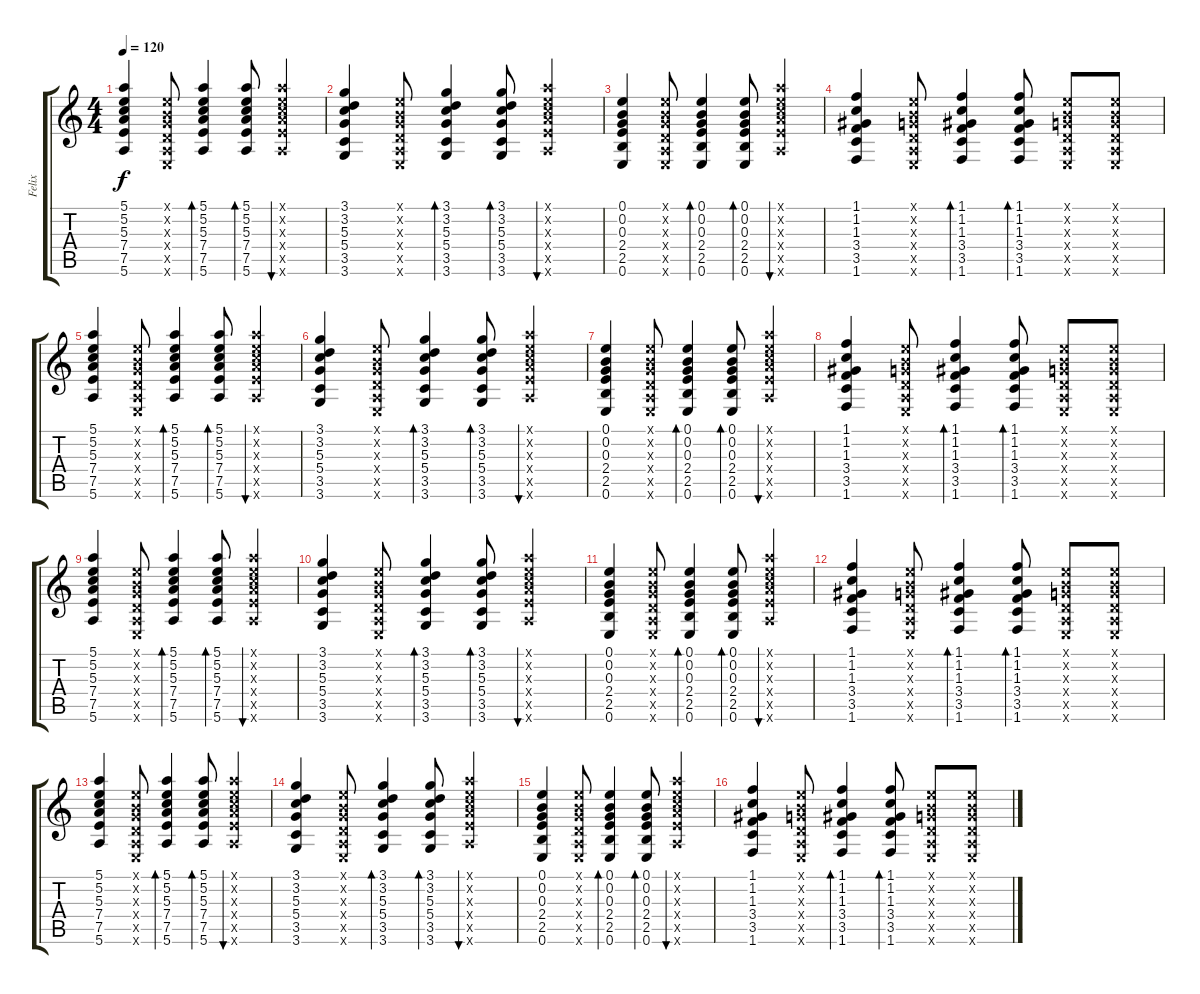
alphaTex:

\track ("Felix " "Felix ") {instrument acousticguitarnylon}
\staff {score tabs}
\tuning (E4 B3 G3 D3 A2 E2) {hide}
\ts (4 4)
\tempo 120
\clef g2
\ks c
(5.1 5.2 5.3 7.4 7.5 5.6).4{dy f} (0.1{x} 0.2{x} 0.3{x} 0.4{x} 0.5{x} 0.6{x}).8 (5.1 5.2 5.3 7.4 7.5 5.6).4{bd 60} (5.1 5.2 5.3 7.4 7.5 5.6).8{bd 60} (5.1{x} 5.2{x} 5.3{x} 7.4{x} 7.5{x} 5.6{x}).4{bu 60} |
(3.1 3.2 5.3 5.4 3.5 3.6).4 (0.1{x} 0.2{x} 0.3{x} 0.4{x} 0.5{x} 0.6{x}).8 (3.1 3.2 5.3 5.4 3.5 3.6).4{bd 60} (3.1 3.2 5.3 5.4 3.5 3.6).8{bd 60} (5.1{x} 5.2{x} 5.3{x} 7.4{x} 7.5{x} 5.6{x}).4{bu 60} |
(0.1 0.2 0.3 2.4 2.5 0.6).4 (0.1{x} 0.2{x} 0.3{x} 0.4{x} 0.5{x} 0.6{x}).8 (0.1 0.2 0.3 2.4 2.5 0.6).4{bd 60} (0.1 0.2 0.3 2.4 2.5 0.6).8{bd 60} (5.1{x} 5.2{x} 5.3{x} 7.4{x} 7.5{x} 5.6{x}).4{bu 60} |
(1.1 1.2 1.3 3.4 3.5 1.6).4 (0.1{x} 0.2{x} 0.3{x} 0.4{x} 0.5{x} 0.6{x}).8 (1.1 1.2 1.3 3.4 3.5 1.6).4{bd 60} (1.1 1.2 1.3 3.4 3.5 1.6).8{bd 60} (0.1{x} 0.2{x} 0.3{x} 0.4{x} 0.5{x} 0.6{x}).8 (0.1{x} 0.2{x} 0.3{x} 0.4{x} 0.5{x} 0.6{x}).8 |
(5.1 5.2 5.3 7.4 7.5 5.6).4 (0.1{x} 0.2{x} 0.3{x} 0.4{x} 0.5{x} 0.6{x}).8 (5.1 5.2 5.3 7.4 7.5 5.6).4{bd 60} (5.1 5.2 5.3 7.4 7.5 5.6).8{bd 60} (5.1{x} 5.2{x} 5.3{x} 7.4{x} 7.5{x} 5.6{x}).4{bu 60} |
(3.1 3.2 5.3 5.4 3.5 3.6).4 (0.1{x} 0.2{x} 0.3{x} 0.4{x} 0.5{x} 0.6{x}).8 (3.1 3.2 5.3 5.4 3.5 3.6).4{bd 60} (3.1 3.2 5.3 5.4 3.5 3.6).8{bd 60} (5.1{x} 5.2{x} 5.3{x} 7.4{x} 7.5{x} 5.6{x}).4{bu 60} |
(0.1 0.2 0.3 2.4 2.5 0.6).4 (0.1{x} 0.2{x} 0.3{x} 0.4{x} 0.5{x} 0.6{x}).8 (0.1 0.2 0.3 2.4 2.5 0.6).4{bd 60} (0.1 0.2 0.3 2.4 2.5 0.6).8{bd 60} (5.1{x} 5.2{x} 5.3{x} 7.4{x} 7.5{x} 5.6{x}).4{bu 60} |
(1.1 1.2 1.3 3.4 3.5 1.6).4 (0.1{x} 0.2{x} 0.3{x} 0.4{x} 0.5{x} 0.6{x}).8 (1.1 1.2 1.3 3.4 3.5 1.6).4{bd 60} (1.1 1.2 1.3 3.4 3.5 1.6).8{bd 60} (0.1{x} 0.2{x} 0.3{x} 0.4{x} 0.5{x} 0.6{x}).8 (0.1{x} 0.2{x} 0.3{x} 0.4{x} 0.5{x} 0.6{x}).8 |
(5.1 5.2 5.3 7.4 7.5 5.6).4 (0.1{x} 0.2{x} 0.3{x} 0.4{x} 0.5{x} 0.6{x}).8 (5.1 5.2 5.3 7.4 7.5 5.6).4{bd 60} (5.1 5.2 5.3 7.4 7.5 5.6).8{bd 60} (5.1{x} 5.2{x} 5.3{x} 7.4{x} 7.5{x} 5.6{x}).4{bu 60} |
(3.1 3.2 5.3 5.4 3.5 3.6).4 (0.1{x} 0.2{x} 0.3{x} 0.4{x} 0.5{x} 0.6{x}).8 (3.1 3.2 5.3 5.4 3.5 3.6).4{bd 60} (3.1 3.2 5.3 5.4 3.5 3.6).8{bd 60} (5.1{x} 5.2{x} 5.3{x} 7.4{x} 7.5{x} 5.6{x}).4{bu 60} |
(0.1 0.2 0.3 2.4 2.5 0.6).4 (0.1{x} 0.2{x} 0.3{x} 0.4{x} 0.5{x} 0.6{x}).8 (0.1 0.2 0.3 2.4 2.5 0.6).4{bd 60} (0.1 0.2 0.3 2.4 2.5 0.6).8{bd 60} (5.1{x} 5.2{x} 5.3{x} 7.4{x} 7.5{x} 5.6{x}).4{bu 60} |
(1.1 1.2 1.3 3.4 3.5 1.6).4 (0.1{x} 0.2{x} 0.3{x} 0.4{x} 0.5{x} 0.6{x}).8 (1.1 1.2 1.3 3.4 3.5 1.6).4{bd 60} (1.1 1.2 1.3 3.4 3.5 1.6).8{bd 60} (0.1{x} 0.2{x} 0.3{x} 0.4{x} 0.5{x} 0.6{x}).8 (0.1{x} 0.2{x} 0.3{x} 0.4{x} 0.5{x} 0.6{x}).8 |
(5.1 5.2 5.3 7.4 7.5 5.6).4 (0.1{x} 0.2{x} 0.3{x} 0.4{x} 0.5{x} 0.6{x}).8 (5.1 5.2 5.3 7.4 7.5 5.6).4{bd 60} (5.1 5.2 5.3 7.4 7.5 5.6).8{bd 60} (5.1{x} 5.2{x} 5.3{x} 7.4{x} 7.5{x} 5.6{x}).4{bu 60} |
(3.1 3.2 5.3 5.4 3.5 3.6).4 (0.1{x} 0.2{x} 0.3{x} 0.4{x} 0.5{x} 0.6{x}).8 (3.1 3.2 5.3 5.4 3.5 3.6).4{bd 60} (3.1 3.2 5.3 5.4 3.5 3.6).8{bd 60} (5.1{x} 5.2{x} 5.3{x} 7.4{x} 7.5{x} 5.6{x}).4{bu 60} |
(0.1 0.2 0.3 2.4 2.5 0.6).4 (0.1{x} 0.2{x} 0.3{x} 0.4{x} 0.5{x} 0.6{x}).8 (0.1 0.2 0.3 2.4 2.5 0.6).4{bd 60} (0.1 0.2 0.3 2.4 2.5 0.6).8{bd 60} (5.1{x} 5.2{x} 5.3{x} 7.4{x} 7.5{x} 5.6{x}).4{bu 60} |
(1.1 1.2 1.3 3.4 3.5 1.6).4 (0.1{x} 0.2{x} 0.3{x} 0.4{x} 0.5{x} 0.6{x}).8 (1.1 1.2 1.3 3.4 3.5 1.6).4{bd 60} (1.1 1.2 1.3 3.4 3.5 1.6).8{bd 60} (0.1{x} 0.2{x} 0.3{x} 0.4{x} 0.5{x} 0.6{x}).8 (0.1{x} 0.2{x} 0.3{x} 0.4{x} 0.5{x} 0.6{x}).8
